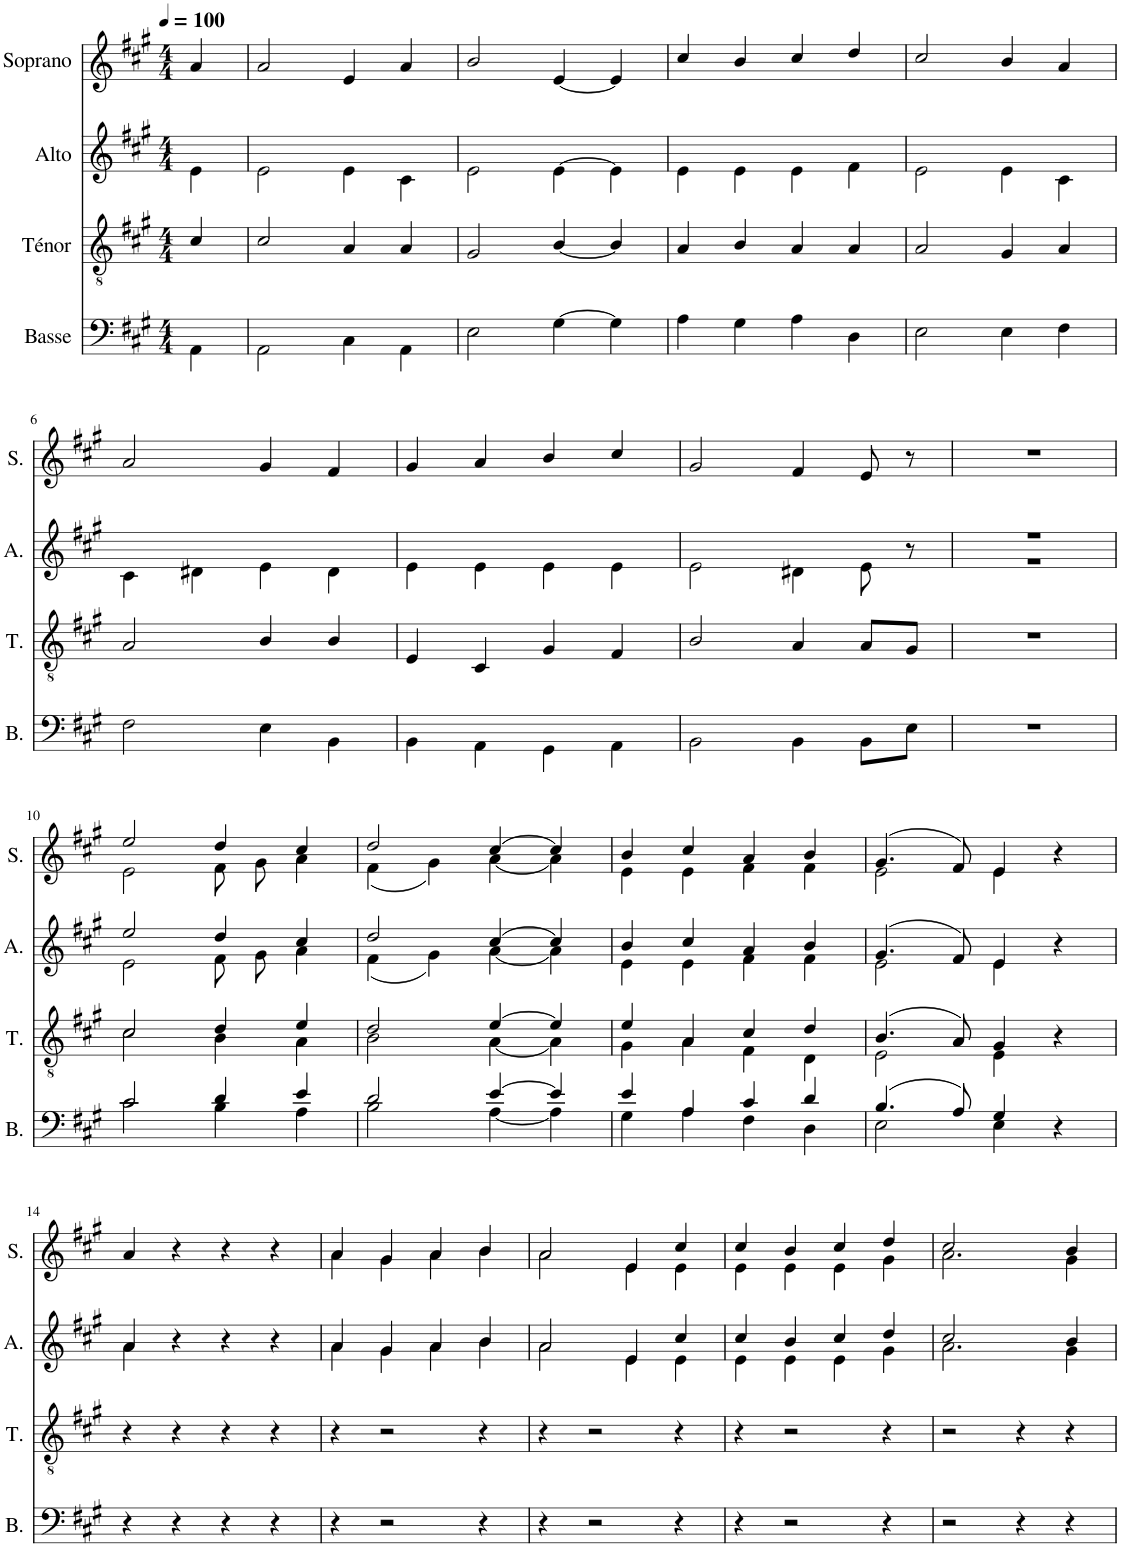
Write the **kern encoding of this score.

**kern	**kern	**kern	**kern
*part4	*part3	*part2	*part1
*staff4	*staff3	*staff2	*staff1
*I"Basse	*I"Ténor	*I"Alto	*I"Soprano
*I'B.	*I'T.	*I'A.	*I'S.
*clefF4	*clefGv2	*clefG2	*clefG2
*k[f#c#g#]	*k[f#c#g#]	*k[f#c#g#]	*k[f#c#g#]
*M4/4	*M4/4	*M4/4	*M4/4
*MM100	*MM100	*MM100	*MM100
=1	=1	=1	=1
4AA\	4c#/	4e\	4a/
=2	=2	=2	=2
2AA\	2c#/	2e\	2a/
4C#\	4A/	4e\	4e/
4AA\	4A/	4c#\	4a/
=3	=3	=3	=3
2E\	2G#/	2e\	2b/
[4G#\	[4B/	[4e\	[4e/
4G#\]	4B/]	4e\]	4e/]
=4	=4	=4	=4
4A\	4A/	4e\	4cc#/
4G#\	4B/	4e\	4b/
4A\	4A/	4e\	4cc#/
4D\	4A/	4f#\	4dd/
=5	=5	=5	=5
2E\	2A/	2e\	2cc#/
4E\	4G#/	4e\	4b/
4F#\	4A/	4c#\	4a/
!!LO:LB:g=z
=6	=6	=6	=6
2F#\	2A/	4c#\	2a/
.	.	4d#X\	.
4E\	4B/	4e\	4g#/
4BB\	4B/	4d#\	4f#/
=7	=7	=7	=7
4BB\	4E/	4e\	4g#/
4AA\	4C#/	4e\	4a/
4GG#\	4G#/	4e\	4b/
4AA\	4F#/	4e\	4cc#/
=8	=8	=8	=8
2BB\	2B/	2e\	2g#/
4BB\	4A/	4d#X\	4f#/
8BB\L	8A/L	8e\	8e/
8E\J	8G#/J	8r	8r
=9	=9	=9	=9
*	*	*^	*
1r	1r	1r	1r	1r
!!LO:LB:g=z
=10	=10	=10	=10	=10
*^	*^	*	*	*^
2c#/	2c#\	2c#/	2c#\	2ee/	2e\	2ee/	2e\
4d/	4B\	4d/	4B\	4dd/	8f#\L	4dd/	8f#\L
.	.	.	.	.	8g#\J	.	8g#\J
4e/	4A\	4e/	4A\	4cc#/	4a\	4cc#/	4a\
=11	=11	=11	=11	=11	=11	=11	=11
2d/	2B\	2d/	2B\	2dd/	(4f#\	2dd/	(4f#\
.	.	.	.	.	4g#\)	.	4g#\)
[4e/	[4A\	[4e/	[4A\	[4cc#/	[4a\	[4cc#/	[4a\
4e/]	4A\]	4e/]	4A\]	4cc#/]	4a\]	4cc#/]	4a\]
=12	=12	=12	=12	=12	=12	=12	=12
4e/	4G#\	4e/	4G#\	4b/	4e\	4b/	4e\
4A/	4A\	4A/	4A\	4cc#/	4e\	4cc#/	4e\
4c#/	4F#\	4c#/	4F#\	4a/	4f#\	4a/	4f#\
4d/	4D\	4d/	4D\	4b/	4f#\	4b/	4f#\
=13	=13	=13	=13	=13	=13	=13	=13
(4.B/	2E\	(4.B/	2E\	(4.g#/	2e\	(4.g#/	2e\
8A/)	.	8A/)	.	8f#/)	.	8f#/)	.
4G#/	4E\	4G#/	4E\	4e/	4e\	4e/	4e\
4r	4ryy	4r	4ryy	4r	4ryy	4r	4ryy
*v	*v	*	*	*	*	*v	*v
*	*v	*v	*	*	*
!!LO:LB:g=z
=14	=14	=14	=14	=14
4r	4r	4a/	4a\	4a/
4r	4r	4r	2.ryy	4r
4r	4r	4r	.	4r
4r	4r	4r	.	4r
=15	=15	=15	=15	=15
*	*	*	*	*^
4r	4r	4a/	4a\	4a/	4a\
2r	2r	4g#/	4g#\	4g#/	4g#\
.	.	4a/	4a\	4a/	4a\
4r	4r	4b/	4b\	4b/	4b\
=16	=16	=16	=16	=16	=16
4r	4r	2a/	2a\	2a/	2a\
2r	2r	.	.	.	.
.	.	4e/	4e\	4e/	4e\
4r	4r	4cc#/	4e\	4cc#/	4e\
=17	=17	=17	=17	=17	=17
4r	4r	4cc#/	4e\	4cc#/	4e\
2r	2r	4b/	4e\	4b/	4e\
.	.	4cc#/	4e\	4cc#/	4e\
4r	4r	4dd/	4g#\	4dd/	4g#\
=18	=18	=18	=18	=18	=18
2r	2r	2cc#/	2.a\	2cc#/	2.a\
4r	4r	4ryy	.	4ryy	.
4r	4r	4b/	4g#\	4b/	4g#\
*	*	*v	*v	*	*
*	*	*	*v	*v
=	=	=	=
*-	*-	*-	*-
